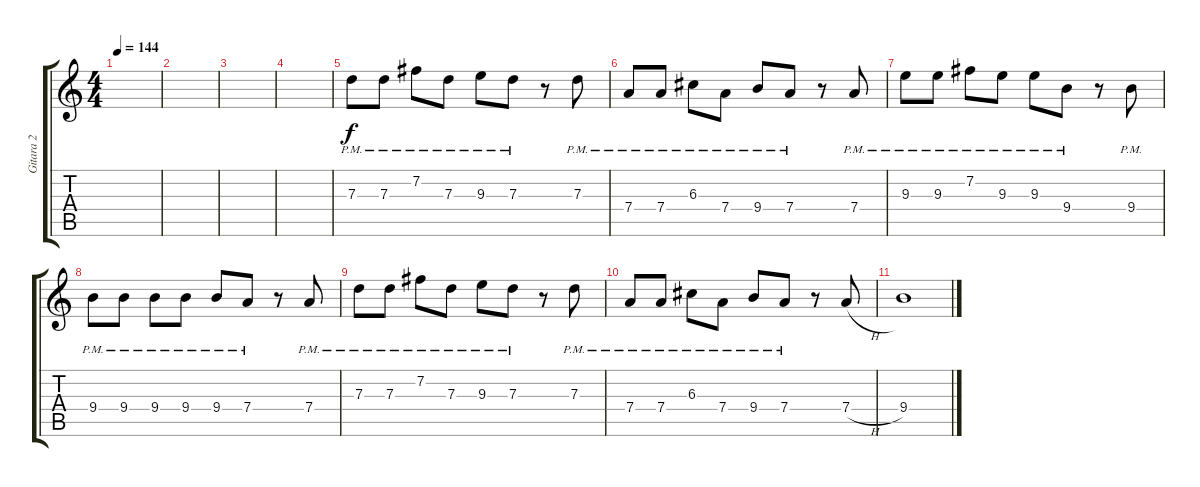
\track ("Gitara 2" "Gitara 2") {instrument acousticguitarsteel}
\staff {score tabs}
\tuning (E4 B3 G3 D3 A2 E2) {hide}
\ts (4 4)
\tempo 144
\clef g2
\ks c
|
|
|
|
7.3{pm}.8{volume 7 balance 3 instrument overdrivenguitar} 7.3{pm}.8 7.2{pm}.8 7.3{pm}.8 9.3{pm}.8 7.3{pm}.8 r.8 7.3{pm}.8 |
7.4{pm}.8 7.4{pm}.8 6.3{pm}.8 7.4{pm}.8 9.4{pm}.8 7.4{pm}.8 r.8 7.4{pm}.8 |
9.3{pm}.8 9.3{pm}.8 7.2{pm}.8 9.3{pm}.8 9.3{pm}.8 9.4{pm}.8 r.8 9.4{pm}.8 |
9.4{pm}.8 9.4{pm}.8 9.4{pm}.8 9.4{pm}.8 9.4{pm}.8 7.4{pm}.8 r.8 7.4{pm}.8 |
7.3{pm}.8 7.3{pm}.8 7.2{pm}.8 7.3{pm}.8 9.3{pm}.8 7.3{pm}.8 r.8 7.3{pm}.8 |
7.4{pm}.8 7.4{pm}.8 6.3{pm}.8 7.4{pm}.8 9.4{pm}.8 7.4{pm}.8 r.8 7.4{h}.8 |
9.4.1{volume 4}
